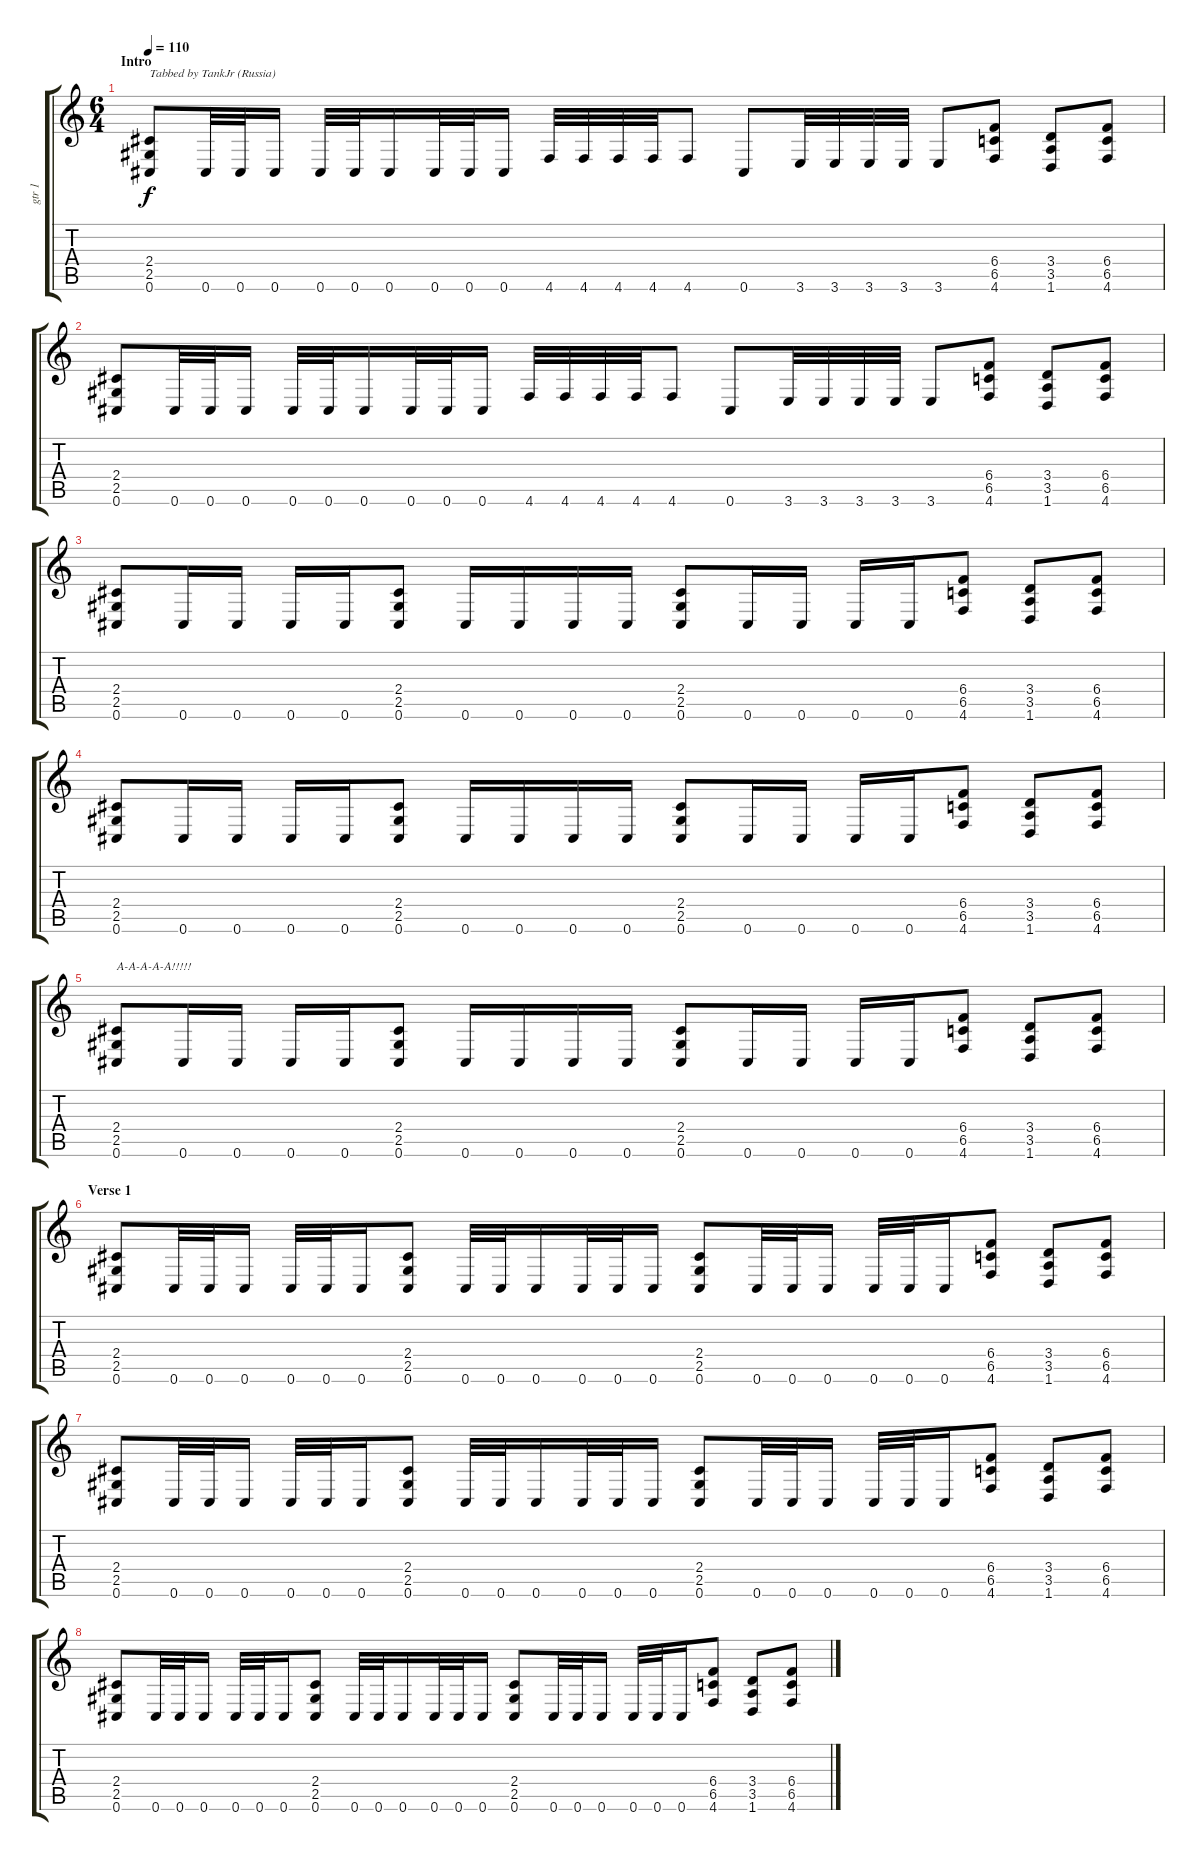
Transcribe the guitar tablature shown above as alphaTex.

\track ("gtr 1" "gtr 1") {instrument distortionguitar}
\staff {score tabs}
\tuning (Db4 Ab3 E3 B2 Gb2 Db2) {hide}
\ts (6 4)
\section ("" "Intro")
\tempo 110
\clef g2
\ks c
(2.4 2.5 0.6).8{txt "Tabbed by TankJr (Russia)" dy f instrument distortionguitar} 0.6.32 0.6.32 0.6.16 0.6.32 0.6.32 0.6.16 0.6.32 0.6.32 0.6.16 4.6.32 4.6.32 4.6.32 4.6.32 4.6.8 0.6.8 3.6.32 3.6.32 3.6.32 3.6.32 3.6.8 (6.4 6.5 4.6).8 (3.4 3.5 1.6).8 (6.4 6.5 4.6).8 |
(2.4 2.5 0.6).8 0.6.32 0.6.32 0.6.16 0.6.32 0.6.32 0.6.16 0.6.32 0.6.32 0.6.16 4.6.32 4.6.32 4.6.32 4.6.32 4.6.8 0.6.8 3.6.32 3.6.32 3.6.32 3.6.32 3.6.8 (6.4 6.5 4.6).8 (3.4 3.5 1.6).8 (6.4 6.5 4.6).8 |
(2.4 2.5 0.6).8 0.6.16 0.6.16 0.6.16 0.6.16 (2.4 2.5 0.6).8 0.6.16 0.6.16 0.6.16 0.6.16 (2.4 2.5 0.6).8 0.6.16 0.6.16 0.6.16 0.6.16 (6.4 6.5 4.6).8 (3.4 3.5 1.6).8 (6.4 6.5 4.6).8 |
(2.4 2.5 0.6).8 0.6.16 0.6.16 0.6.16 0.6.16 (2.4 2.5 0.6).8 0.6.16 0.6.16 0.6.16 0.6.16 (2.4 2.5 0.6).8 0.6.16 0.6.16 0.6.16 0.6.16 (6.4 6.5 4.6).8 (3.4 3.5 1.6).8 (6.4 6.5 4.6).8 |
(2.4 2.5 0.6).8{txt "A-A-A-A-A!!!!! "} 0.6.16 0.6.16 0.6.16 0.6.16 (2.4 2.5 0.6).8 0.6.16 0.6.16 0.6.16 0.6.16 (2.4 2.5 0.6).8 0.6.16 0.6.16 0.6.16 0.6.16 (6.4 6.5 4.6).8 (3.4 3.5 1.6).8 (6.4 6.5 4.6).8 |
\section ("" "Verse 1")
(2.4 2.5 0.6).8 0.6.32 0.6.32 0.6.16 0.6.32 0.6.32 0.6.16 (2.4 2.5 0.6).8 0.6.32 0.6.32 0.6.16 0.6.32 0.6.32 0.6.16 (2.4 2.5 0.6).8 0.6.32 0.6.32 0.6.16 0.6.32 0.6.32 0.6.16 (6.4 6.5 4.6).8 (3.4 3.5 1.6).8 (6.4 6.5 4.6).8 |
(2.4 2.5 0.6).8 0.6.32 0.6.32 0.6.16 0.6.32 0.6.32 0.6.16 (2.4 2.5 0.6).8 0.6.32 0.6.32 0.6.16 0.6.32 0.6.32 0.6.16 (2.4 2.5 0.6).8 0.6.32 0.6.32 0.6.16 0.6.32 0.6.32 0.6.16 (6.4 6.5 4.6).8 (3.4 3.5 1.6).8 (6.4 6.5 4.6).8 |
(2.4 2.5 0.6).8 0.6.32 0.6.32 0.6.16 0.6.32 0.6.32 0.6.16 (2.4 2.5 0.6).8 0.6.32 0.6.32 0.6.16 0.6.32 0.6.32 0.6.16 (2.4 2.5 0.6).8 0.6.32 0.6.32 0.6.16 0.6.32 0.6.32 0.6.16 (6.4 6.5 4.6).8 (3.4 3.5 1.6).8 (6.4 6.5 4.6).8
